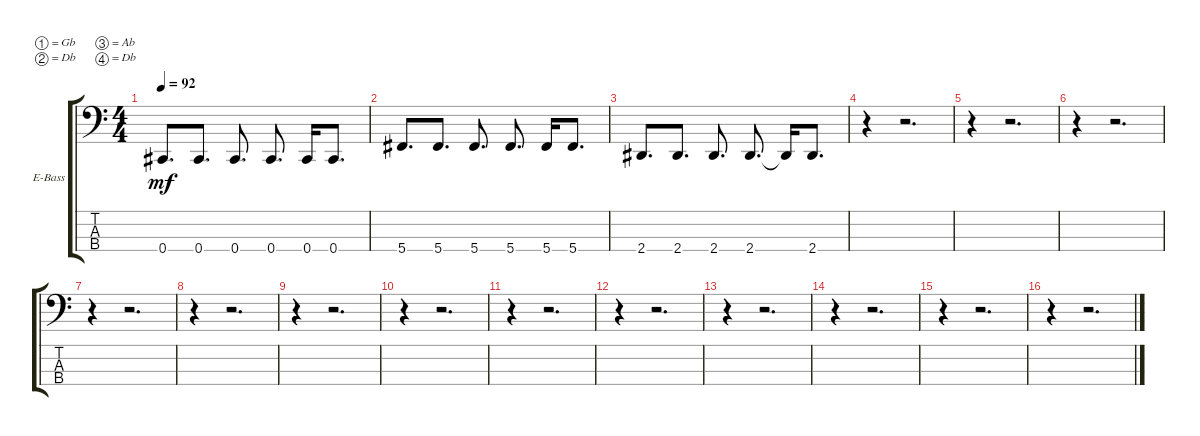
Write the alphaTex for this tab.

\bracketExtendMode groupsimilarinstruments
\firstSystemTrackNameOrientation horizontal
\otherSystemsTrackNameOrientation horizontal
\track ("Electric Bass" "E-Bass") {instrument electricbassfinger}
\staff {score tabs}
\tuning (Gb2 Db2 Ab1 Db1)
\ts (4 4)
\tempo 92
\clef f4
\ks c
0.4.8{d dy mf} 0.4.8{d} 0.4.8{d} 0.4.8{d} 0.4.16 0.4.8{d} |
5.4.8{d} 5.4.8{d} 5.4.8{d} 5.4.8{d} 5.4.16 5.4.8{d} |
2.4.8{d} 2.4.8{d} 2.4.8{d} 2.4.8{d} 2.4{t}.16 2.4.8{d} |
r.4 r.2{d} |
r.4 r.2{d} |
r.4 r.2{d} |
r.4 r.2{d} |
r.4 r.2{d} |
r.4 r.2{d} |
r.4 r.2{d} |
r.4 r.2{d} |
r.4 r.2{d} |
r.4 r.2{d} |
r.4 r.2{d} |
r.4 r.2{d} |
r.4 r.2{d}
